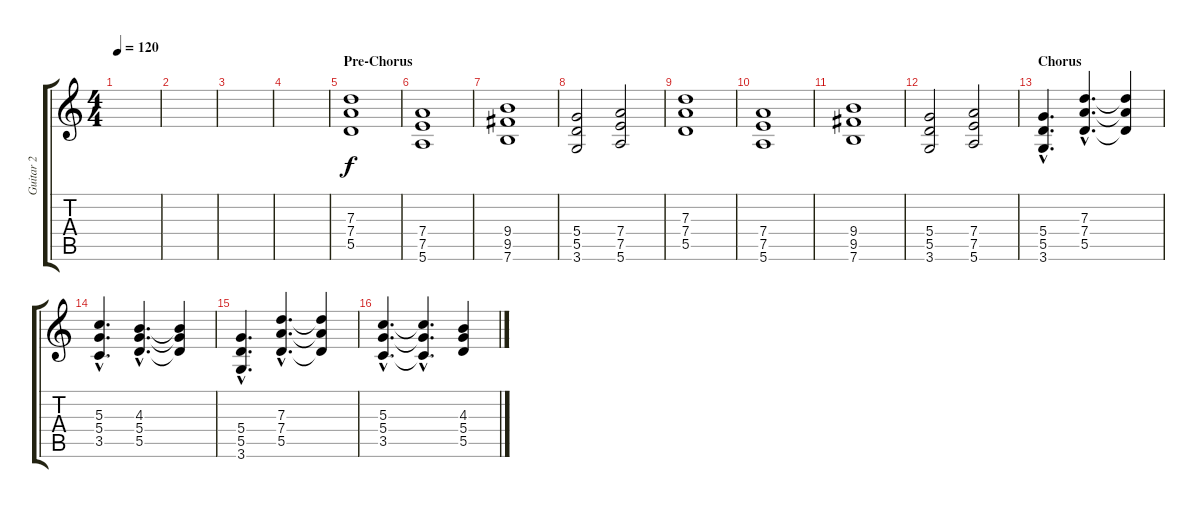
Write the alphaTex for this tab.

\track ("Guitar 2" "Guitar 2") {instrument distortionguitar}
\staff {score tabs}
\tuning (E4 B3 G3 D3 A2 E2) {hide}
\ts (4 4)
\tempo 120
\clef g2
\ks c
|
|
|
|
\section ("" "Pre-Chorus")
(7.3 7.4 5.5).1 |
(7.4 7.5 5.6).1 |
(9.4 9.5 7.6).1 |
(5.4 5.5 3.6).2 (7.4 7.5 5.6).2 |
(7.3 7.4 5.5).1 |
(7.4 7.5 5.6).1 |
(9.4 9.5 7.6).1 |
(5.4 5.5 3.6).2 (7.4 7.5 5.6).2 |
\section ("" "Chorus")
(5.4{hac} 5.5{hac} 3.6{hac}).4{d} (7.3{hac} 7.4{hac} 5.5{hac}).4{d} (7.3{t} 7.4{t} 5.5{t}).4 |
(5.3{hac} 5.4{hac} 3.5{hac}).4{d} (4.3{hac} 5.4{hac} 5.5{hac}).4{d} (4.3{t} 5.4{t} 5.5{t}).4 |
(5.4{hac} 5.5{hac} 3.6{hac}).4{d} (7.3{hac} 7.4{hac} 5.5{hac}).4{d} (7.3{t} 7.4{t} 5.5{t}).4 |
(5.3{hac} 5.4{hac} 3.5{hac}).4{d} (5.3{hac t} 5.4{hac t} 3.5{hac t}).4{d} (4.3 5.4 5.5).4
